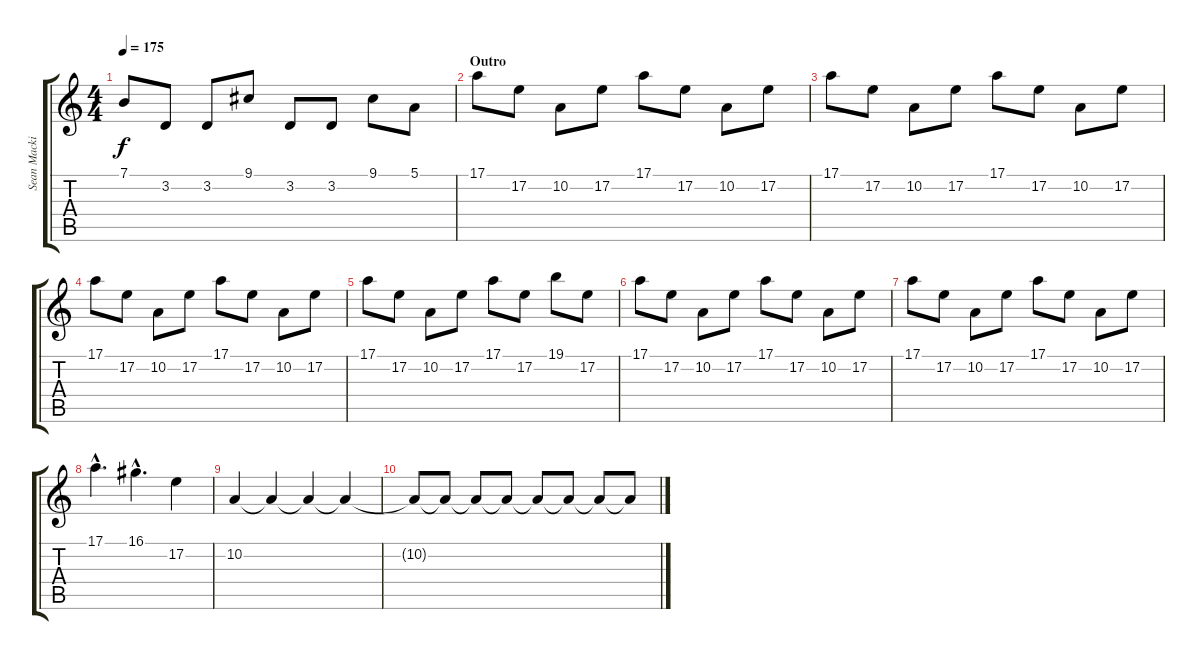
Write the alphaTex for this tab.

\track ("Sean Mackin Violin" "Sean Macki") {instrument violin}
\staff {score tabs}
\tuning (E4 B3 G3 D3 A2 E2) {hide}
\ts (4 4)
\tempo 175
\clef g2
\ks c
7.1.8{dy f} 3.2.8 3.2.8 9.1.8 3.2.8 3.2.8 9.1.8 5.1.8 |
\section ("" "Outro")
17.1.8{volume 13} 17.2.8 10.2.8 17.2.8 17.1.8 17.2.8 10.2.8 17.2.8 |
17.1.8 17.2.8 10.2.8 17.2.8 17.1.8 17.2.8 10.2.8 17.2.8 |
17.1.8 17.2.8 10.2.8 17.2.8 17.1.8 17.2.8 10.2.8 17.2.8 |
17.1.8 17.2.8 10.2.8 17.2.8 17.1.8 17.2.8 19.1.8 17.2.8 |
17.1.8 17.2.8 10.2.8 17.2.8 17.1.8 17.2.8 10.2.8 17.2.8 |
17.1.8 17.2.8 10.2.8 17.2.8 17.1.8 17.2.8 10.2.8 17.2.8 |
17.1{hac}.4{d} 16.1{hac}.4{d} 17.2.4 |
10.2.4{volume 4} 10.2{t}.4 10.2{t}.4 10.2{t}.4 |
10.2{t}.8 10.2{t}.8 10.2{t}.8 10.2{t}.8 10.2{t}.8 10.2{t}.8 10.2{t}.8 10.2{t}.8
